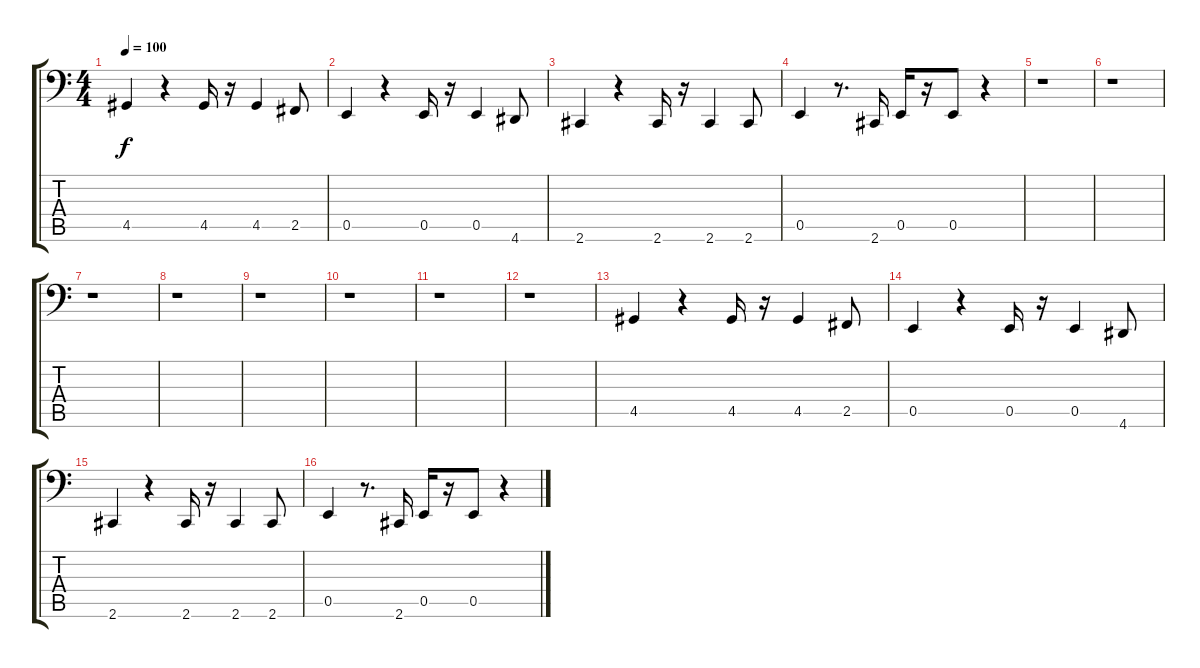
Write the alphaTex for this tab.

\track "" {instrument electricbasspick}
\staff {score tabs}
\tuning (C3 G2 D2 A1 E1 B0) {hide}
\ts (4 4)
\tempo 100
\clef f4
\ks c
4.5.4{dy f} r.4 4.5.16 r.16 4.5.4 2.5.8 |
0.5.4 r.4 0.5.16 r.16 0.5.4 4.6.8 |
2.6.4 r.4 2.6.16 r.16 2.6.4 2.6.8 |
0.5.4 r.8{d} 2.6.16 0.5.16 r.16 0.5.8 r.4 |
r.1 |
r.1 |
r.1 |
r.1 |
r.1 |
r.1 |
r.1 |
r.1 |
4.5.4 r.4 4.5.16 r.16 4.5.4 2.5.8 |
0.5.4 r.4 0.5.16 r.16 0.5.4 4.6.8 |
2.6.4 r.4 2.6.16 r.16 2.6.4 2.6.8 |
0.5.4 r.8{d} 2.6.16 0.5.16 r.16 0.5.8 r.4
